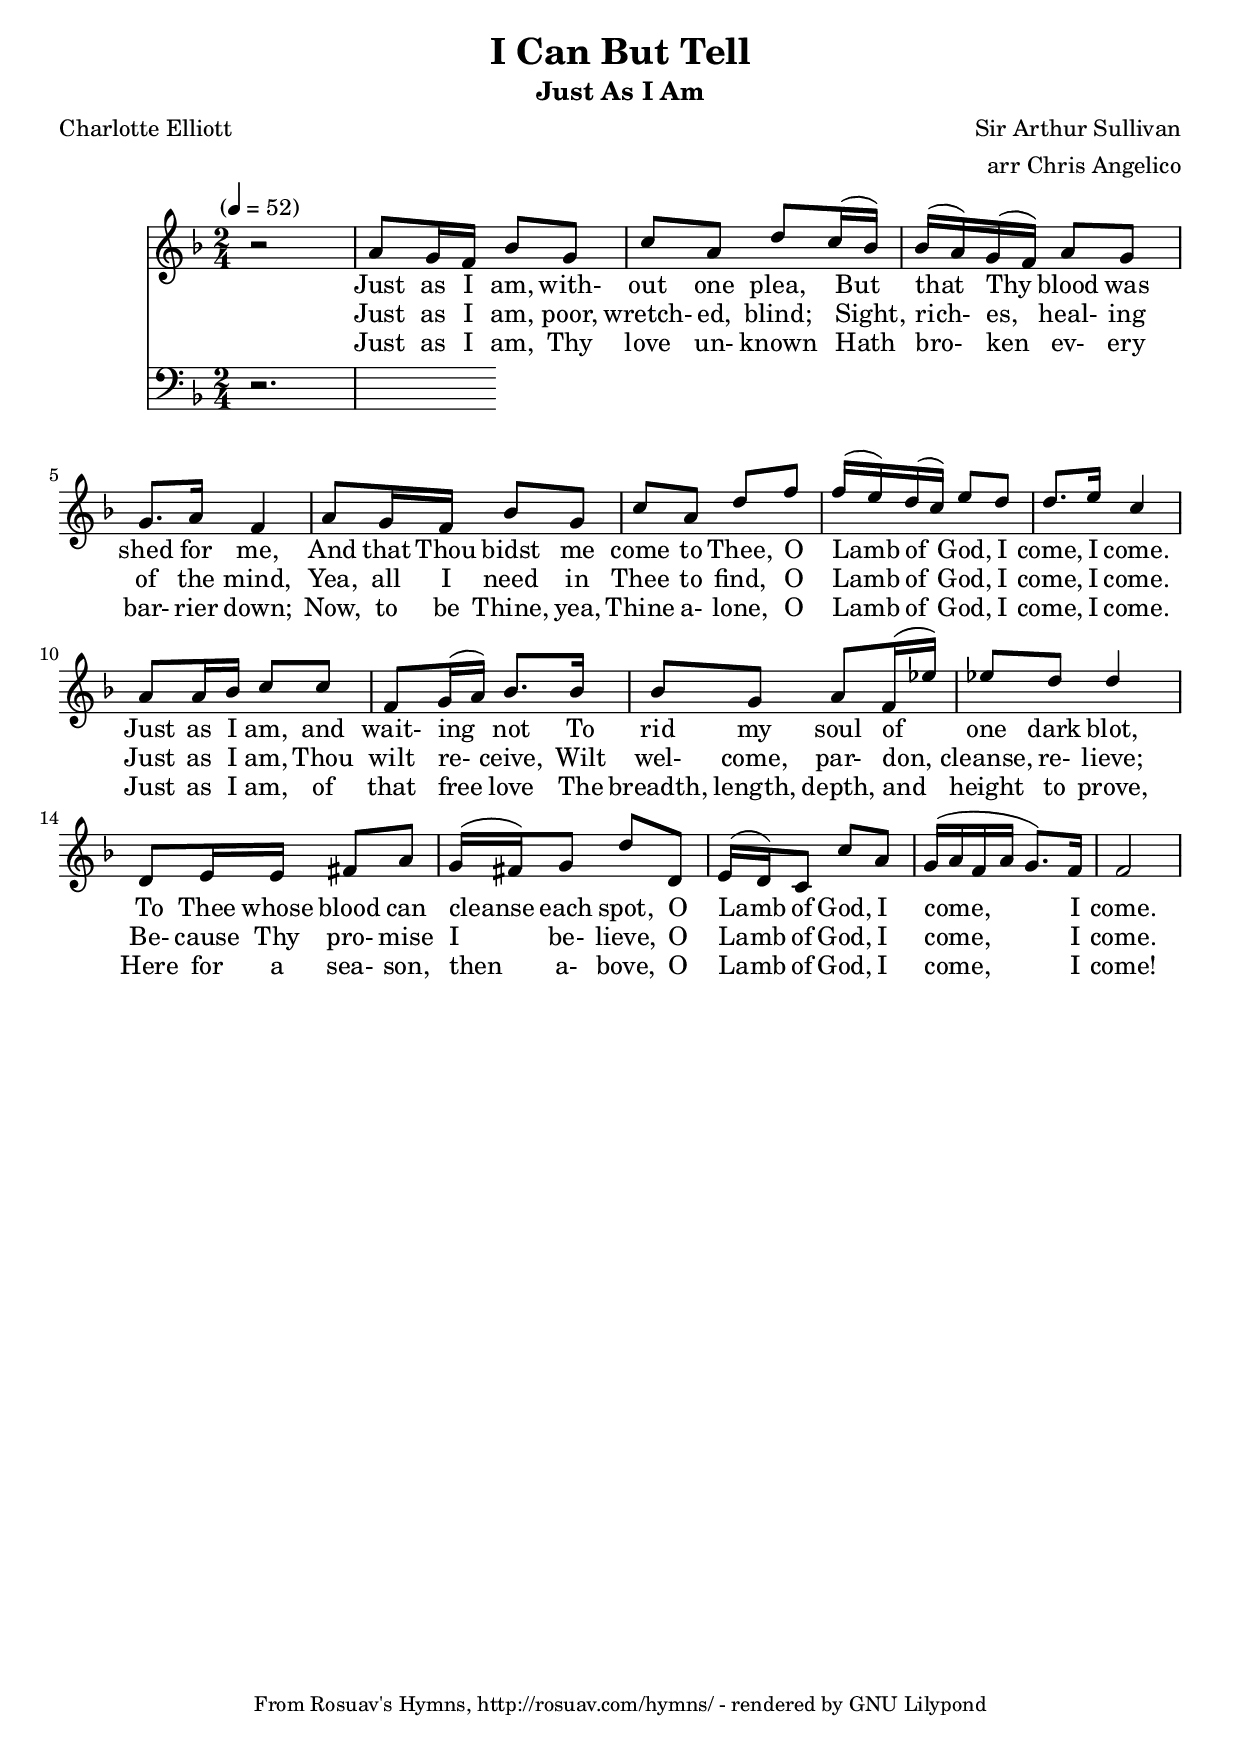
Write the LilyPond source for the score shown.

% Laine "I can but tell I knelt and prayed"
% Words from Cyber Hymnal
\include "../Hymnal.ly"

\header
{
	title="I Can But Tell"
	subtitle="Just As I Am"
	poet="Charlotte Elliott"
	composer="Sir Arthur Sullivan" % circa 1898
	arranger="arr Chris Angelico" % 2012-12-11
}

\score {
	<<
		\new ChordNames {
			\set chordChanges = ##t
			\transpose c c,
			\chordmode {
			}
		}
		\new Staff <<
			\set Staff.midiInstrument = "acoustic grand"
			\key f \major
			\time 2/4
			\tempo "" 4 = 52
			\new Voice = "sops" \relative f' {
				r2 % To start on an upbeat, put this _before_ the \voiceOne (otherwise it works fine, but prints badly)
				\voiceOne
				a8 g16 f bf8 g c a d
				c16(bf) bf(a) g(f) a8 g g8. a16 f4
				a8 g16 f bf8 g c a d
				f f16(e) d(c) e8 d d8. e16 c4
				a8 a16 bf c8 c f, g16(a) bf8.
				bf16 bf8 g a f16(ef') ef8 d d4
				d,8 e16 e fs8 a g16(fs) g8 d'
				d, e16(d) c8 c' a g16(a f a g8.) f16 f2
			}
			\addlyrics { \lyr \lyricmode {
				!Just as I am, with- out one plea,
				!But that Thy blood was shed for me,
				!And that Thou bidst me come to Thee,
				!O Lamb of God, I come, I come.
				!Just as I am, and wait- ing not
				!To rid my soul of one dark blot,
				!To Thee whose blood can cleanse each spot,
				!O Lamb of God, I come, I come.
			} }
			\addlyrics { \lyr \lyricmode {
				!Just as I am, poor, wretch- ed, blind;
				!Sight, rich- es, heal- ing of the mind,
				!Yea, all I need in Thee to find,
				!O Lamb of God, I come, I come.
				!Just as I am, Thou wilt re- ceive,
				!Wilt wel- come, par- don, cleanse, re- lieve;
				!Be- cause Thy pro- mise I be- lieve,
				!O Lamb of God, I come, I come.
			} }
			\addlyrics { \lyr \lyricmode {
				!Just as I am, Thy love un- known
				!Hath bro- ken ev- ery bar- rier down;
				!Now, to be Thine, yea, Thine a- lone,
				!O Lamb of God, I come, I come.
				!Just as I am, of that free love
				!The breadth, length, depth, and height to prove,
				!Here for a sea- son, then a- bove,
				!O Lamb of God, I come, I come!
			} }
			\new Voice = "alto" \relative f' {
				s2. % The same rest, but as a spacer so it doesn't print
				\voiceTwo
			}
		>>
		\new Staff <<
			\clef bass
			\key f \major
			\new Voice = "tenor" \relative c' {
				r2.
				\voiceOne
			}
			\new Voice = "bass" \relative c' {
				s2.
				\voiceTwo
			}
		>>
	>>
	\layout { }
	\midi { \context { \ChordNameVoice \remove Note_performer } } % Stop chords from sounding in the MIDI
}
